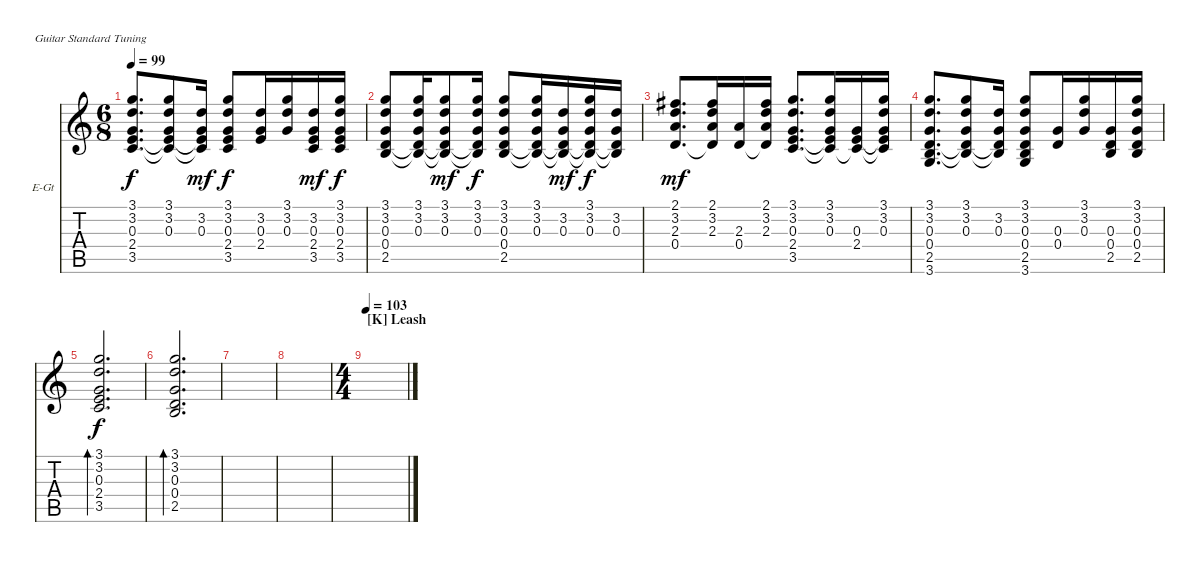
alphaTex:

\defaultSystemsLayout 4
\bracketExtendMode nobrackets
\firstSystemTrackNameOrientation horizontal
\otherSystemsTrackNameOrientation horizontal
\track ("Stone Gossard (Clean)" "E-Gt") {instrument electricguitarclean}
\staff {score tabs}
\tuning (E4 B3 G3 D3 A2 E2)
\ts (6 8)
\tempo 99
\clef g2
\ks c
(3.1 3.2 0.3 2.4 3.5).8{d dy f} (3.1 3.2 0.3 2.4{t} 3.5{t}).8 (3.2 0.3 2.4{t} 3.5{t}).16{dy mf} (3.1 3.2 0.3 2.4 3.5).8{dy f} (3.2 0.3 2.4).16 (3.1 3.2 0.3).16 (3.2 0.3 2.4 3.5).16{dy mf} (3.1 3.2 0.3 2.4 3.5).16{dy f} |
(3.1 3.2 0.3 0.4 2.5).8 (3.1 3.2 0.3 0.4{t} 2.5{t}).16 (3.1 3.2 0.3 0.4{t} 2.5{t}).8{dy mf} (3.1 3.2 0.3 0.4{t} 2.5{t}).16{dy f} (3.1 3.2 0.3 0.4 2.5).8 (3.1 3.2 0.3 0.4{t} 2.5{t}).16 (3.2 0.3 0.4{t} 2.5{t}).16{dy mf} (3.1 3.2 0.3 0.4{t} 2.5{t}).16{dy f} (3.2 0.3 0.4{t} 2.5{t}).16 |
(2.1 3.2 2.3 0.4).8{d dy mf} (2.1 3.2 2.3 0.4{t}).16 (2.3 0.4).16 (2.1 3.2 2.3 0.4{t}).16 (3.1 3.2 0.3 2.4 3.5).8{d} (3.1 3.2 0.3 2.4{t} 3.5{t}).16 (0.3 2.4 3.5{t}).16 (3.1 3.2 0.3 2.4{t} 3.5{t}).16 |
(3.1 3.2 0.3 0.4 2.5 3.6).8{d} (3.1 3.2 0.3 0.4{t} 2.5{t}).8 (3.2 0.3 0.4{t} 2.5{t}).16 (3.1 3.2 0.3 0.4 2.5 3.6).8 (0.3 0.4).16 (3.1 3.2 0.3).16 (0.3 0.4 2.5).16 (3.1 3.2 0.3 0.4 2.5).16 |
(3.2 0.3 2.4 3.1 3.5).2{d bd 240 dy f} |
(3.2 0.3 0.4 3.1 2.5).2{d bd 240} |
|
|
\ts (4 4)
\section ("K" "Leash")
\tempo 103
